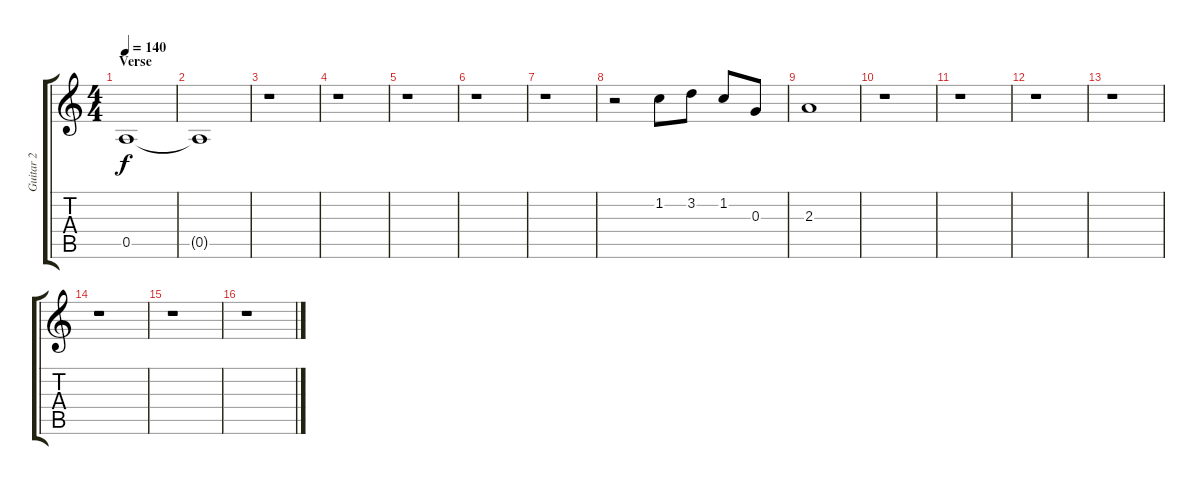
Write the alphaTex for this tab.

\track ("Guitar 2" "Guitar 2") {instrument electricguitarjazz}
\staff {score tabs}
\tuning (E4 B3 G3 D3 A2 E2) {hide}
\ts (4 4)
\section ("" "Verse")
\tempo 140
\clef g2
\ks c
0.5.1{dy f} |
0.5{t}.1 |
r.1 |
r.1 |
r.1 |
r.1 |
r.1 |
r.2 1.2.8 3.2.8 1.2.8 0.3.8 |
2.3.1 |
r.1 |
r.1 |
r.1 |
r.1 |
r.1 |
r.1 |
r.1
